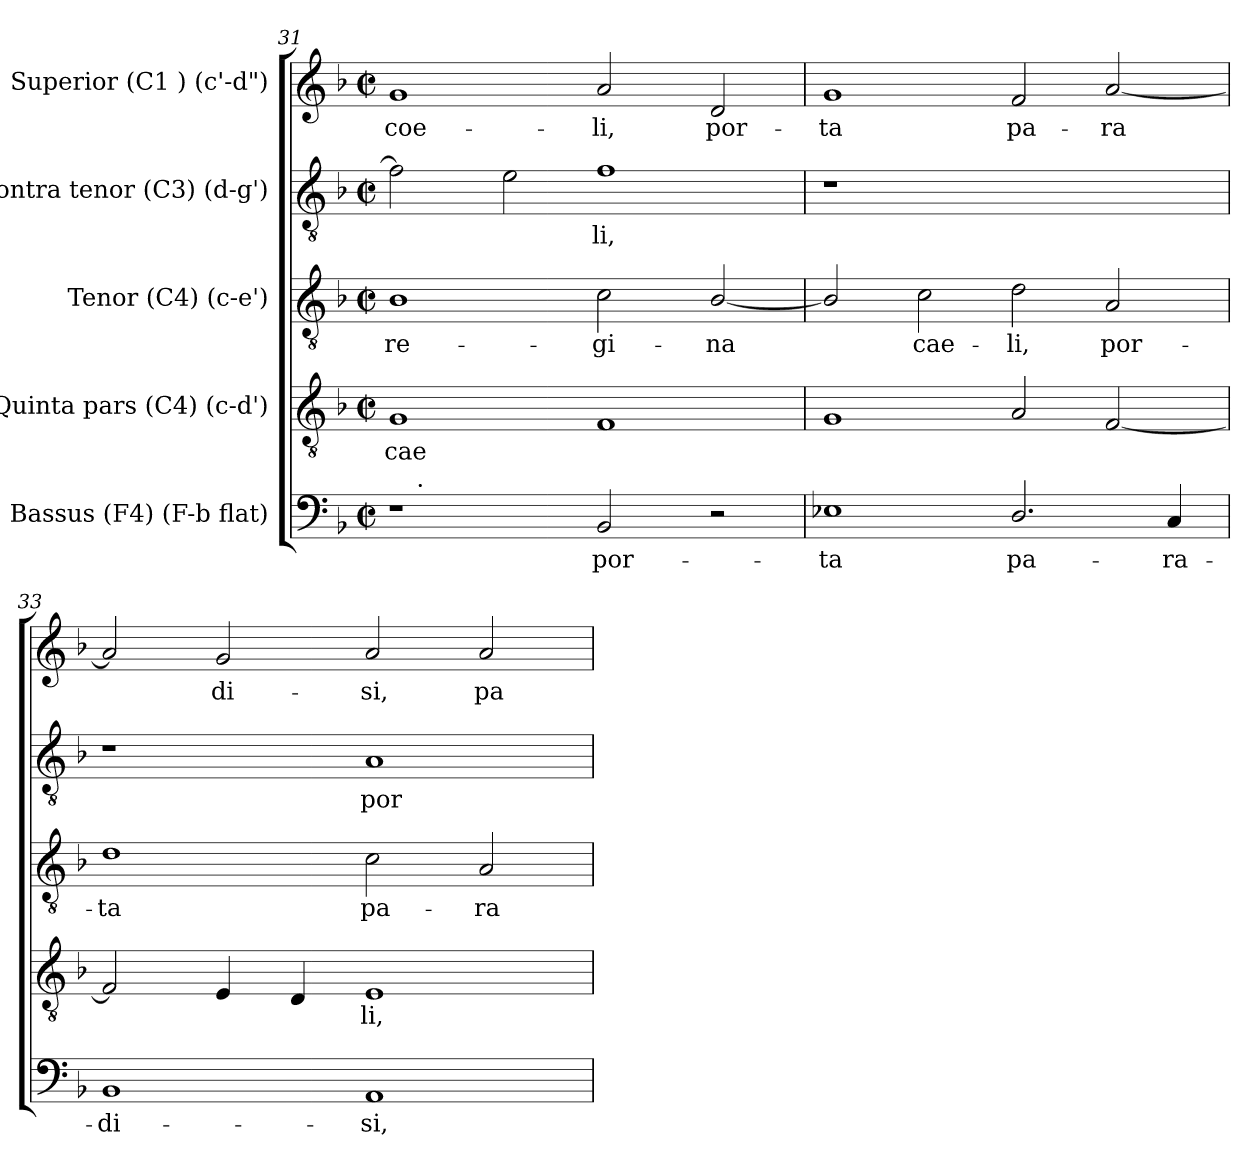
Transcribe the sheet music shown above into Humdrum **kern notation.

**kern	**text	**kern	**text	**kern	**text	**kern	**text	**kern	**text
*part5	*part5	*part4	*part4	*part3	*part3	*part2	*part2	*part1	*part1
*staff5	*staff5	*staff4	*staff4	*staff3	*staff3	*staff2	*staff2	*staff1	*staff1
*I"Bassus (F4)  (F-b flat)	*	*I"Quinta pars (C4)  (c-d')	*	*I"Tenor (C4)  (c-e')	*	*I"Contra tenor (C3)  (d-g')	*	*I"Superior (C1 )  (c'-d")	*
*clefF4	*	*clefGv2	*	*clefGv2	*	*clefGv2	*	*clefG2	*
*k[b-]	*	*k[b-]	*	*k[b-]	*	*k[b-]	*	*k[b-]	*
*F:	*	*F:	*	*F:	*	*F:	*	*F:	*
*M2/2	*	*M2/2	*	*M2/2	*	*M2/2	*	*M2/2	*
*met(c|)	*	*met(c|)	*	*met(c|)	*	*met(c|)	*	*met(c|)	*
=31	=31	=31	=31	=31	=31	=31	=31	=31	=31
!	!	!	!LO:LY:b:cj	!	!LO:LY:b:cj	!	!LO:LY:b:cj	!	!LO:LY:b:cj
*^	*	*	*	*	*	*	*	*	*
1r	16ryy	.	1G	cae-	1B-	re-	2f\]	--	1g	coe-
!	!LO:TX:a:t=.	!	!	!	!	!	!	!	!	!
.	1ryy	.	.	.	.	.	.	.	.	.
!	!	!	!	!	!	!	!	!LO:LY:b:cj	!	!
.	.	.	.	.	.	.	2e\	--	.	.
!	!	!LO:LY:b:cj	!	!LO:LY:b:cj	!	!LO:LY:b:cj	!	!LO:LY:b:cj	!	!LO:LY:b:cj
2BB-/	.	por-	1F	--	2c\	-gi-	1f	-li,	2a/	-li,
.	2...ryy	.	.	.	.	.	.	.	.	.
!	!	!	!	!	!	!LO:LY:b:cj	!	!	!	!LO:LY:b:cj
2r	.	.	.	.	[<2B-/	-na	.	.	2d/	por-
=32	=32	=32	=32	=32	=32	=32	=32	=32	=32	=32
!	!	!LO:LY:b:cj	!	!LO:LY:b:cj	!	!LO:LY:b:cj	!	!	!	!LO:LY:b:cj
*v	*v	*	*	*	*	*	*	*	*	*
1E-X	-ta	1G	--	2B-/]	.	1r	.	1g	-ta
!	!	!	!	!	!LO:LY:b:cj	!	!	!	!
.	.	.	.	2c\	cae-	.	.	.	.
!	!LO:LY:b:cj	!	!LO:LY:b:cj	!	!LO:LY:b:cj	!	!	!	!LO:LY:b:cj
2.D/	pa-	2A/	--	2d\	-li,	1ryy	.	2f/	pa-
!	!	!	!LO:LY:b:cj	!	!LO:LY:b:cj	!	!	!	!LO:LY:b:cj
.	.	[<2F/	--	2A/	por-	.	.	[<2a/	-ra-
!	!LO:LY:b:cj	!	!	!	!	!	!	!	!
4C/	-ra-	.	.	.	.	.	.	.	.
=33	=33	=33	=33	=33	=33	=33	=33	=33	=33
!	!LO:LY:b:cj	!	!LO:LY:b:cj	!	!LO:LY:b:cj	!	!	!	!LO:LY:b:cj
1BB-	-di-	2F/]	--	1d	-ta	1r	.	2a/]	--
!	!	!	!LO:LY:b:cj	!	!	!	!	!	!LO:LY:b:cj
.	.	4E/	--	.	.	.	.	2g/	-di-
!	!	!	!LO:LY:b:cj	!	!	!	!	!	!
.	.	4D/	--	.	.	.	.	.	.
!	!LO:LY:b:cj	!	!LO:LY:b:cj	!	!LO:LY:b:cj	!	!LO:LY:b:cj	!	!LO:LY:b:cj
1AA	-si,	1E	-li,	2c\	pa-	1A	por-	2a/	-si,
!	!	!	!	!	!LO:LY:b:cj	!	!	!	!LO:LY:b:cj
.	.	.	.	2A/	-ra-	.	.	2a/	pa-
=	=	=	=	=	=	=	=	=	=
*-	*-	*-	*-	*-	*-	*-	*-	*-	*-
